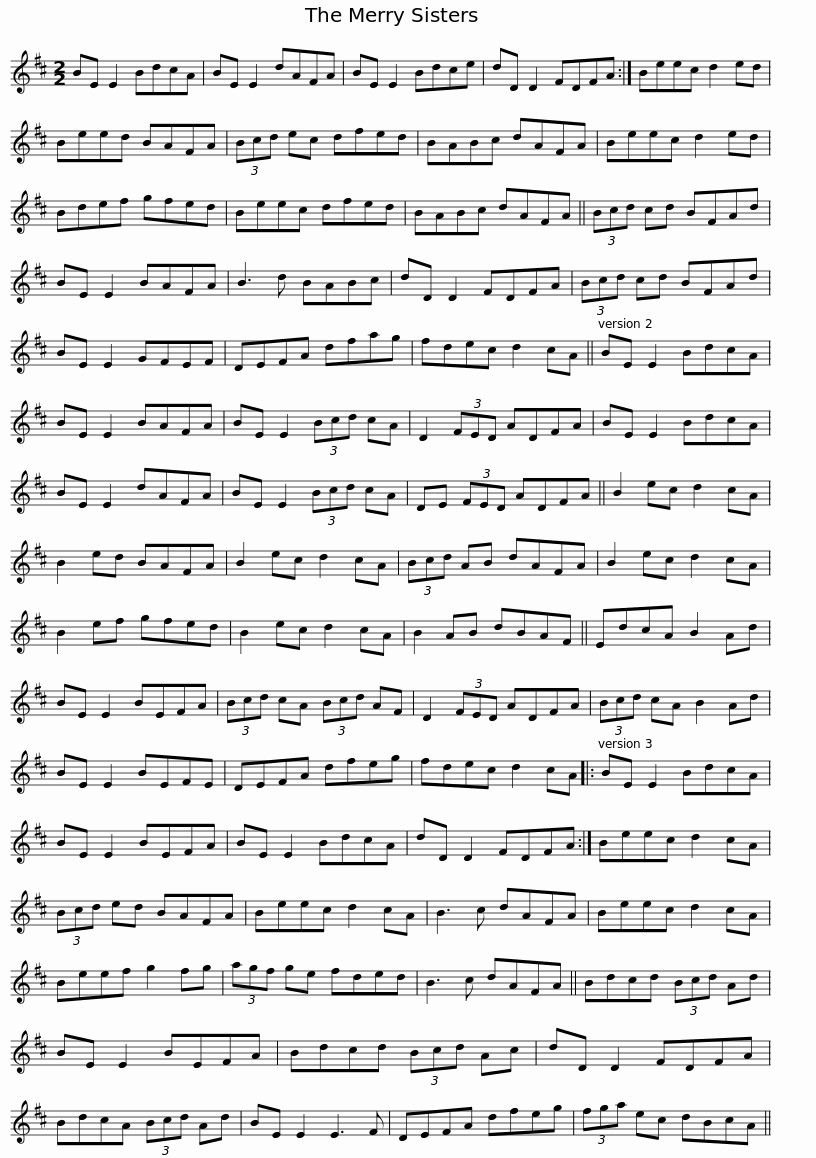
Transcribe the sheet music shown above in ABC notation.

X:1
L:1/8
M:2/2
I:linebreak $
K:D
V:1 treble
V:1
 BE E2 BdcA | BE E2 dAFA | BE E2 Bdce | dD D2 FDFA :| Beec d2 ed | %5
 Beed BAFA |$ (3Bcd ec dfed | BABc dAFA | Beec d2 ed | Bdef gfed | %10
 Beec dfed |$ BABc dAFA || (3Bcd cd BFAd | BE E2 BAFA | B3 d BABc | %15
 dD D2 FDFA |$ (3Bcd cd BFAd | BE E2 GFEF | DEFA dfag | fdec d2 cA || %20
 BE E2 BdcA | BE E2 BAFA |$ BE E2 (3Bcd cA | D2 (3FED ADFA | BE E2 BdcA | %25
 BE E2 dAFA | BE E2 (3Bcd cA |$ DE (3FED ADFA || B2 ec d2 cA | B2 ed BAFA | %30
 B2 ec d2 cA | (3Bcd AB dAFA | B2 ec d2 cA |$ B2 ef gfed | B2 ec d2 cA | %35
 B2 AB dBAF || EdcA B2 Ad | BE E2 BEFA | (3Bcd cA (3Bcd AF |$ D2 (3FED ADFA | %40
 (3Bcd cA B2 Ad | BE E2 BEFE | DEFA dfeg | fdec d2 cA |: BE E2 BdcA |$ %45
 BE E2 BEFA | BE E2 BdcA | dD D2 FDFA :| Beec d2 cA | (3Bcd ed BAFA | %50
 Beec d2 cA |$ B3 c dAFA | Beec d2 cA | Beef g2 fg | (3agf ge fded | %55
 B3 c dAFA || Bdcd (3Bcd Ad |$ BE E2 BEFA | Bdcd (3Bcd Ac | dD D2 FDFA | %60
 BdcA (3Bcd Ad | BE E2 E3 F | DEFA dfeg |$ (3fga ec dBcA || %64
